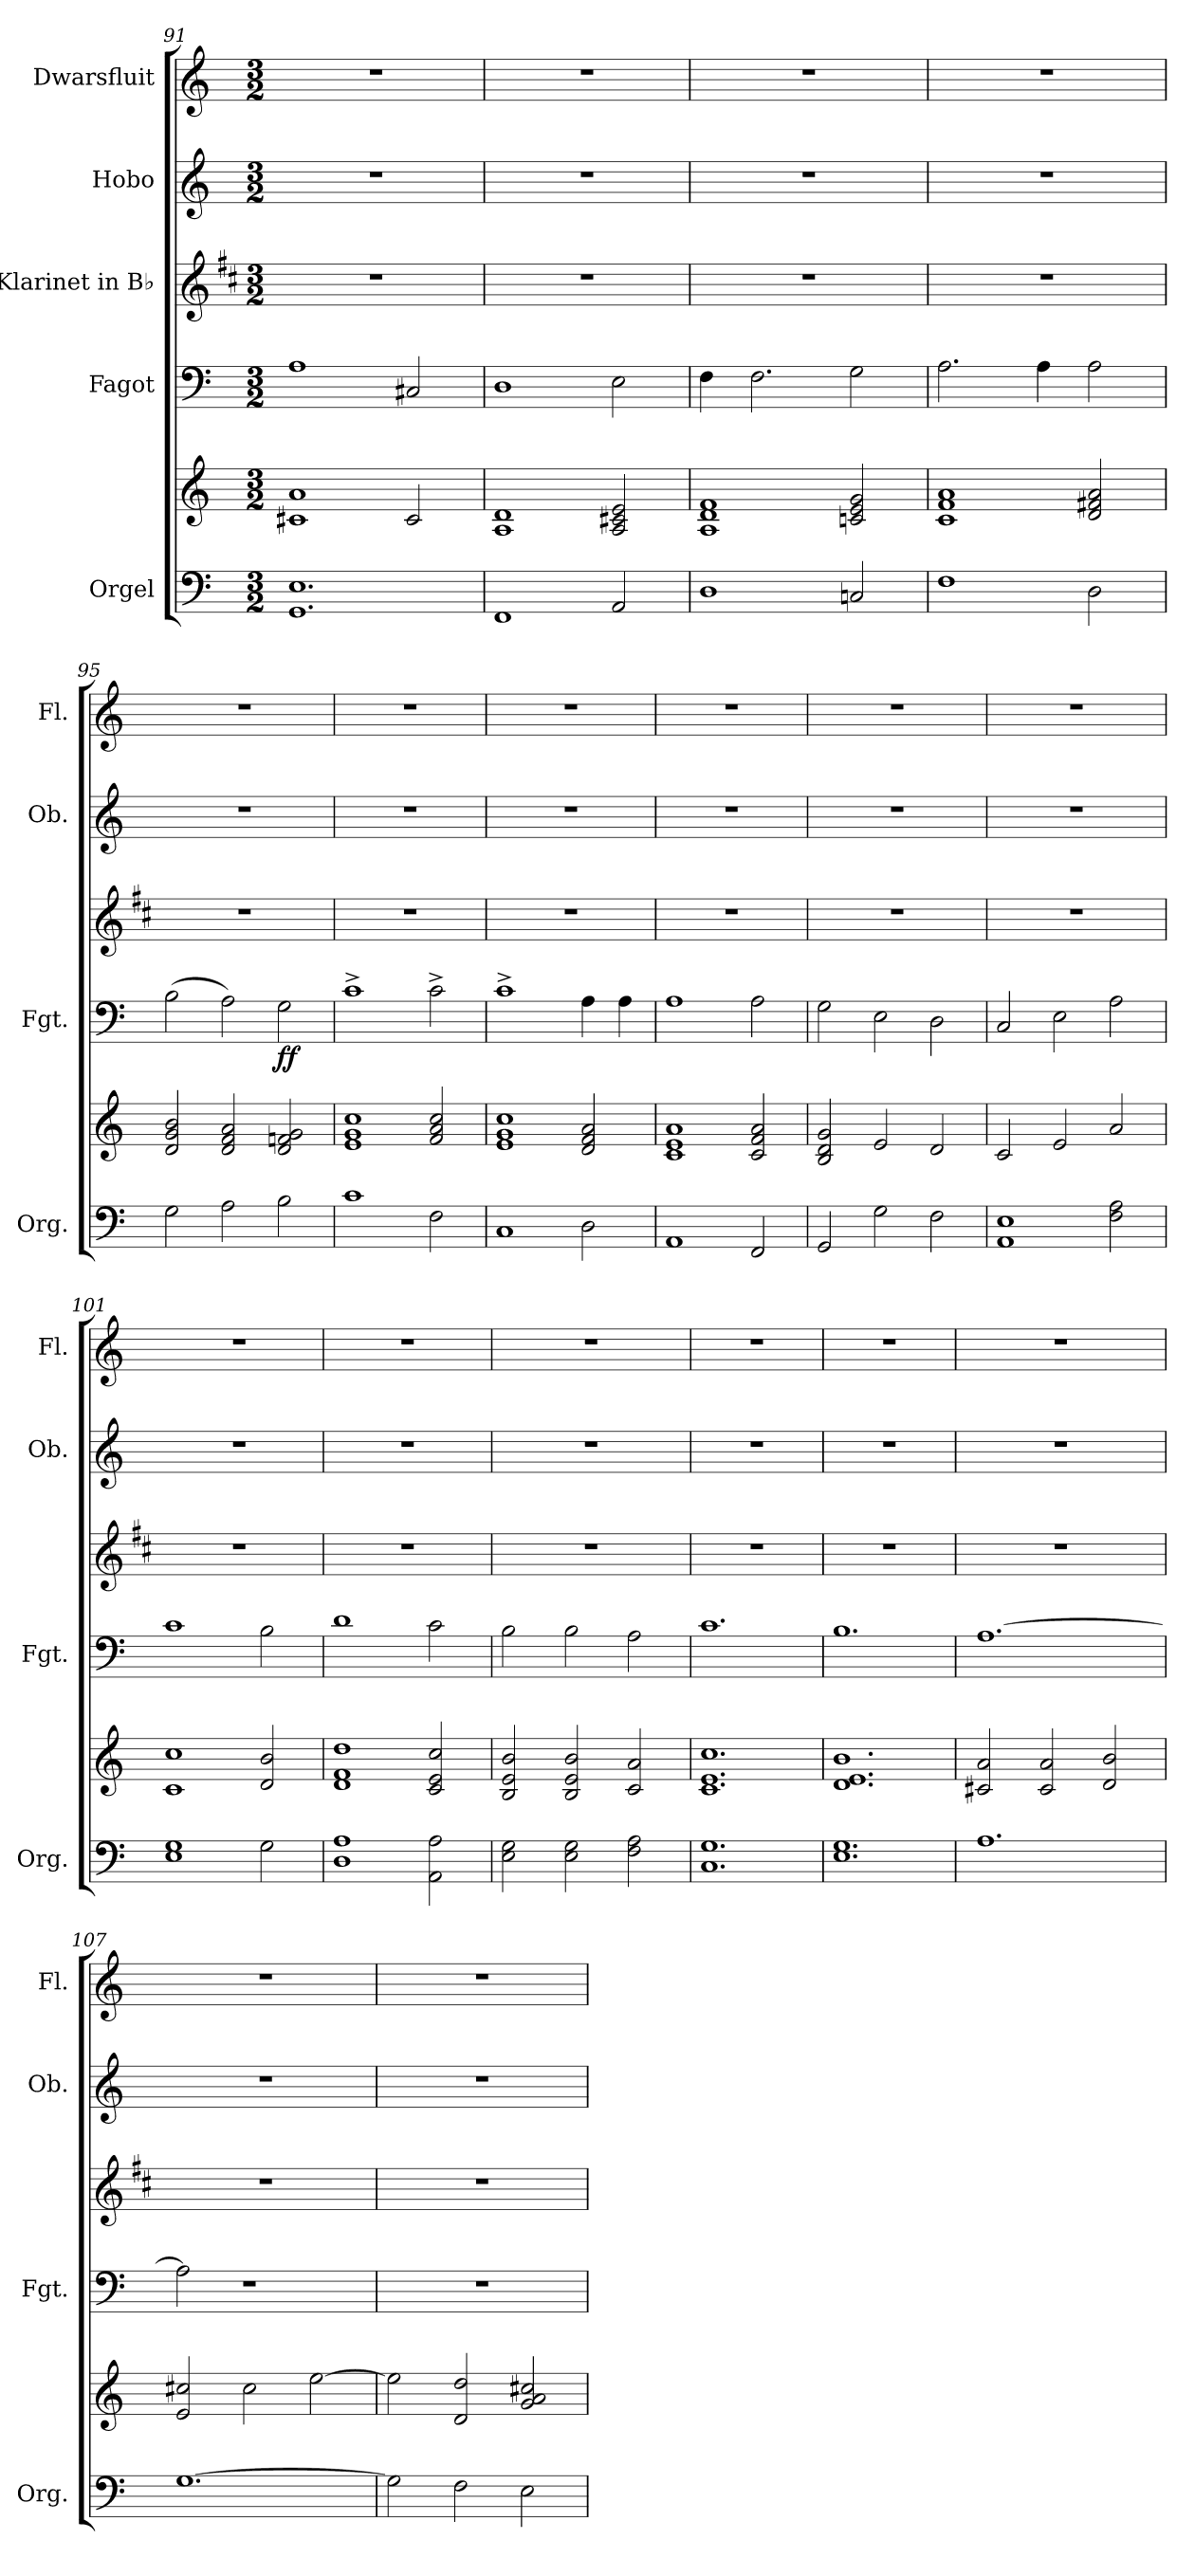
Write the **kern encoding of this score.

**kern	**kern	**kern	**dynam	**kern	**kern	**kern
*part5	*part5	*part4	*part4	*part3	*part2	*part1
*staff6	*staff5	*staff4	*staff4	*staff3	*staff2	*staff1
*I"Orgel	*	*I"Fagot	*	*I"Klarinet in B♭	*I"Hobo	*I"Dwarsfluit
*I'Org.	*	*I'Fgt.	*	*	*I'Ob.	*I'Fl.
*clefF4	*clefG2	*clefF4	*	*clefG2	*clefG2	*clefG2
*	*	*	*	*ITrd1c2	*	*
*k[]	*k[]	*k[]	*	*k[]	*k[]	*k[]
*M3/2	*M3/2	*M3/2	*	*M3/2	*M3/2	*M3/2
=91	=91	=91	=91	=91	=91	=91
1.GG 1.E	1c#X 1a	1A	.	1.r	1.r	1.r
.	2c#/	2C#X/	.	.	.	.
=92	=92	=92	=92	=92	=92	=92
1FF	1A 1d	1D	.	1.r	1.r	1.r
2AA/	2A/ 2c#X/ 2e/	2E\	.	.	.	.
=93	=93	=93	=93	=93	=93	=93
1D	1A 1d 1f	4F\	.	1.r	1.r	1.r
.	.	2.F\	.	.	.	.
2Cn/	2cn/ 2e/ 2g/	2G\	.	.	.	.
=94	=94	=94	=94	=94	=94	=94
1F	1c 1f 1a	2.A\	.	1.r	1.r	1.r
.	.	4A\	.	.	.	.
2D\	2d/ 2f#X/ 2a/	2A\	.	.	.	.
!!LO:PB:g=z
=95	=95	=95	=95	=95	=95	=95
2G\	2d/ 2g/ 2b/	(2B\	.	1.r	1.r	1.r
2A\	2d/ 2f/ 2a/	2A\)	.	.	.	.
!	!	!	!LO:DY:b	!	!	!
2B\	2d/ 2fn/ 2g/	2G\	ff	.	.	.
=96	=96	=96	=96	=96	=96	=96
1c	1e 1g 1cc	1c^	.	1.r	1.r	1.r
2F\	2f/ 2a/ 2cc/	2c^\	.	.	.	.
=97	=97	=97	=97	=97	=97	=97
1C	1e 1g 1cc	1c^	.	1.r	1.r	1.r
2D\	2d/ 2f/ 2a/	4A\	.	.	.	.
.	.	4A\	.	.	.	.
=98	=98	=98	=98	=98	=98	=98
1AA	1c 1e 1a	1A	.	1.r	1.r	1.r
2FF/	2c/ 2f/ 2a/	2A\	.	.	.	.
=99	=99	=99	=99	=99	=99	=99
2GG/	2B/ 2d/ 2g/	2G\	.	1.r	1.r	1.r
2G\	2e/	2E\	.	.	.	.
2F\	2d/	2D\	.	.	.	.
=100	=100	=100	=100	=100	=100	=100
1AA 1E	2c/	2C/	.	1.r	1.r	1.r
.	2e/	2E\	.	.	.	.
2F\ 2A\	2a/	2A\	.	.	.	.
=101	=101	=101	=101	=101	=101	=101
1E 1G	1c 1cc	1c	.	1.r	1.r	1.r
2G\	2d/ 2b/	2B\	.	.	.	.
=102	=102	=102	=102	=102	=102	=102
1D 1A	1d 1f 1dd	1d	.	1.r	1.r	1.r
2AA\ 2A\	2c/ 2e/ 2cc/	2c\	.	.	.	.
=103	=103	=103	=103	=103	=103	=103
2E\ 2G\	2B/ 2e/ 2b/	2B\	.	1.r	1.r	1.r
2E\ 2G\	2B/ 2e/ 2b/	2B\	.	.	.	.
2F\ 2A\	2c/ 2a/	2A\	.	.	.	.
!!LO:LB:g=z
=104	=104	=104	=104	=104	=104	=104
1.C 1.G	1.c 1.e 1.cc	1.c	.	1.r	1.r	1.r
=105	=105	=105	=105	=105	=105	=105
1.E 1.G	1.d 1.e 1.b	1.B	.	1.r	1.r	1.r
=106	=106	=106	=106	=106	=106	=106
1.A	2c#X/ 2a/	[1.A	.	1.r	1.r	1.r
.	2c#/ 2a/	.	.	.	.	.
.	2d/ 2b/	.	.	.	.	.
=107	=107	=107	=107	=107	=107	=107
[1.G	2e/ 2cc#X/	2A\]	.	1.r	1.r	1.r
.	2cc#\	1r	.	.	.	.
.	[2ee\	.	.	.	.	.
=108	=108	=108	=108	=108	=108	=108
2G\]	2ee\]	1.r	.	1.r	1.r	1.r
2F\	2d/ 2dd/	.	.	.	.	.
2E\	2g/ 2a/ 2cc#X/	.	.	.	.	.
=	=	=	=	=	=	=
*-	*-	*-	*-	*-	*-	*-
